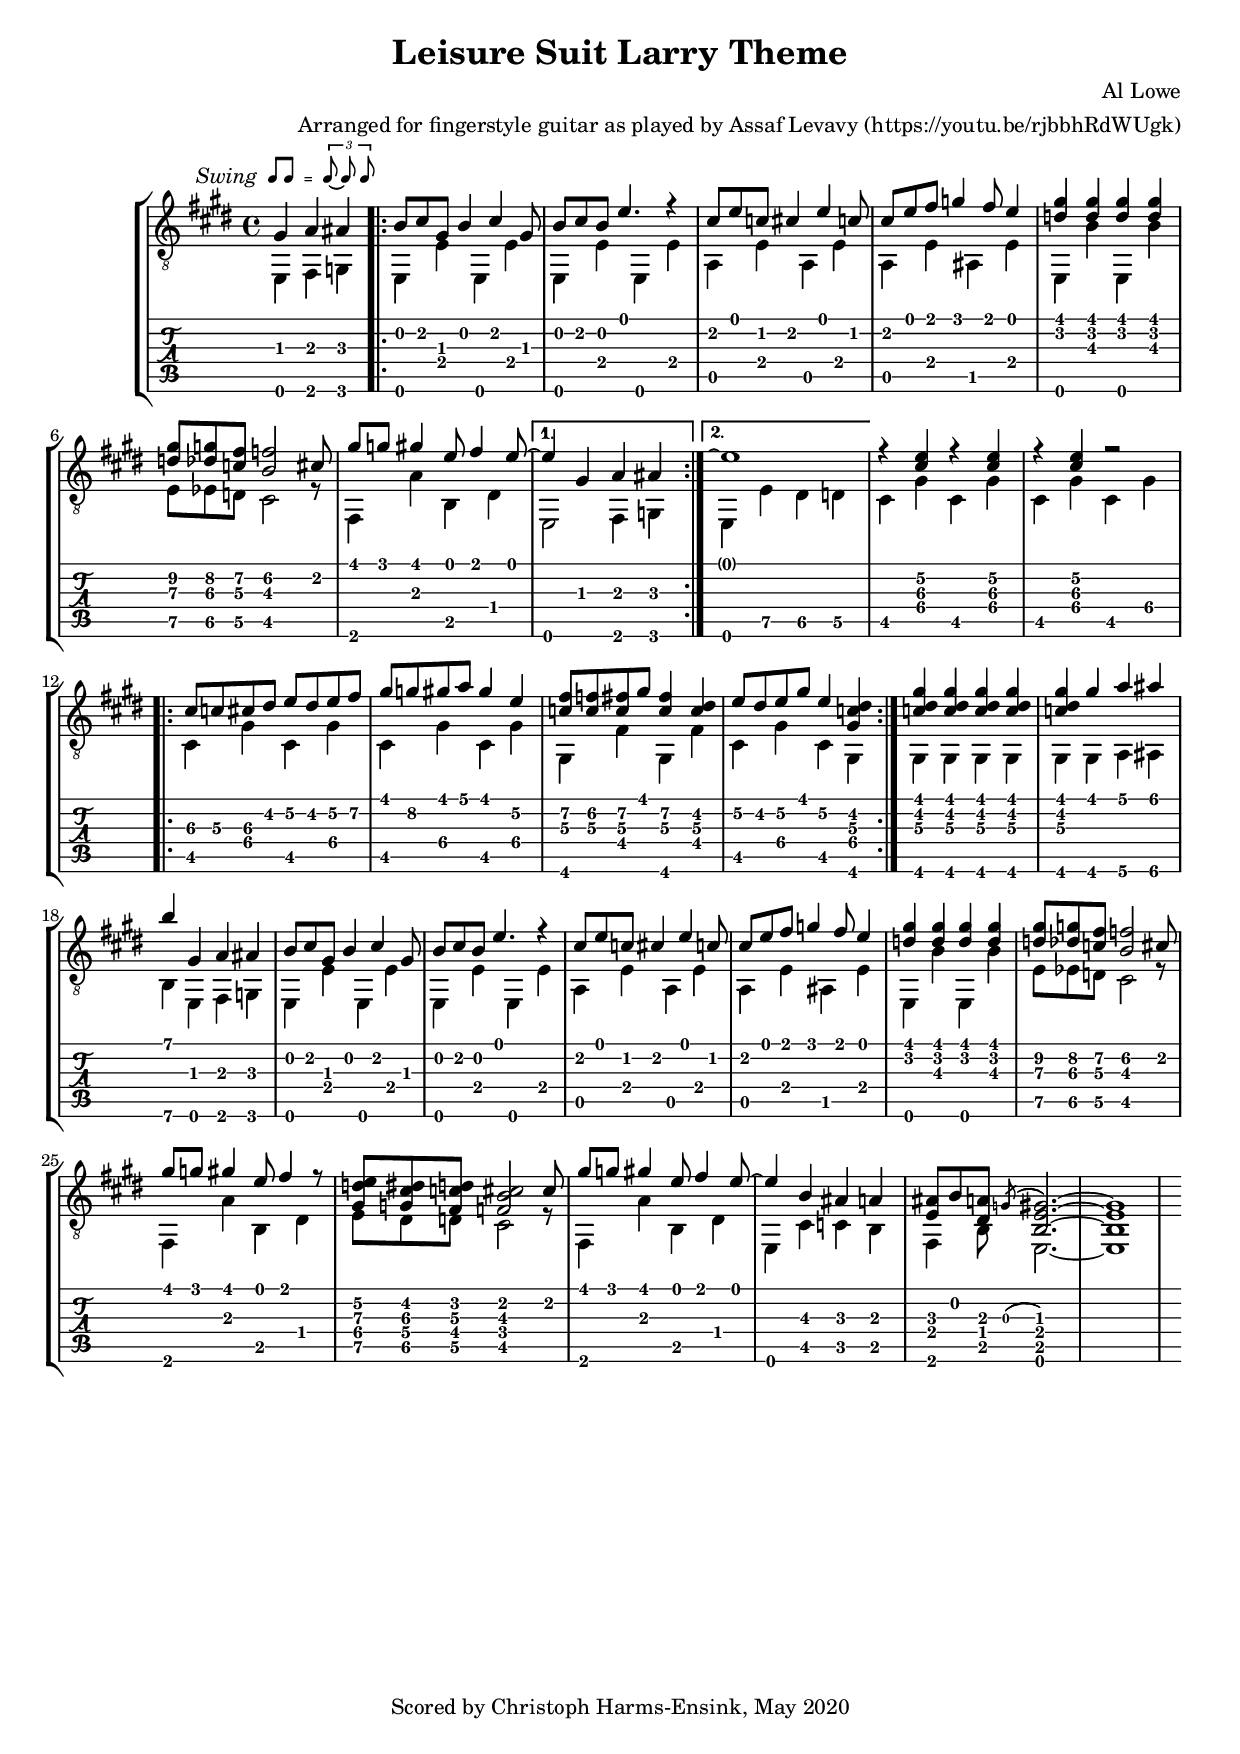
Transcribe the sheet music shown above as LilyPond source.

\version "2.18.2"

% make it fit on one page (default is 20)
#(set-global-staff-size 18.6)

\header  {
	title = "Leisure Suit Larry Theme"
	composer = "Al Lowe"
	arranger = \markup {Arranged for fingerstyle guitar  as played by Assaf Levavy (https://youtu.be/rjbbhRdWUgk)}
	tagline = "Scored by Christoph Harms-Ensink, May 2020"
}

upper = \relative c' {
	\key e \major
	\voiceOne
	\partial 4*3
	gis a ais |
  
  	\repeat volta 2 {
  		b8 cis8 gis8 b4 cis gis8 |
  		b8 cis8 b8 e4. r4 |
  		cis8 e8 c8 cis4 e  c8 |
  		cis8 e8 fis8 g4 fis8 e4 |
  		%\break
  
  		\repeat unfold 4 {<d gis>} |
  		<d\3 gis\2>8 <des\3 g\2>8 <c\3 fis\2>8 <b\3 f'\2>2 cis8 |
  		gis'8 g gis4 e8 fis4 e8~ |
  	}
  	\alternative {
		{e4 gis, a ais}
		{e'1\repeatTie}
  	}
	%\break
	
	r4 <cis\3 e\2> r4 <cis\3 e\2>
	r4 <cis\3 e\2> r2
	\repeat volta 2 {
		cis8\3 c\3 cis\3 dis e\2 dis e\2 fis\2
		gis g\2 gis a gis4 e\2
		%\break
	
		<c\3 fis\2>8 <c\3 f\2> <c\3 fis\2> gis' <c,\3 fis\2>4 <c\3 dis>
		e8\2 dis e\2 gis e4\2 <gis,\4 c\3 dis>
	}
	<c\3 dis gis> <c\3 dis gis> <c\3 dis gis> <c\3 dis gis>
	<c\3 dis gis> gis' a ais
	%\break
	
	b gis, a ais
	
	b8 cis8 gis8 b4 cis gis8 |
  	b8 cis8 b8 e4. r4 |
  	cis8 e8 c8 cis4 e  c8 |
  	cis8 e8 fis8 g4 fis8 e4 |
  	%\break
  
  	\repeat unfold 4 {<d gis>} |
  	<d\3 gis\2>8 <des\3 g\2>8 <c\3 fis\2>8 <b\3 f'\2>2 cis8 |
  	gis'8 g gis4 e8 fis4 r8
	<gis,\4 d'\3 e\2> <g\4 cis\3 dis\2> <fis\4 c'\3 d\2> <f\4 b\3 cis\2>2 cis'8
	%\break
	
	gis'8 g gis4 e8 fis4 e8~
	e4 b\3 ais a
	<e ais>8 b' <dis, a'> \acciaccatura g( <b, e gis>2.~) 
	<b e gis>1
}


lower = \relative c, {
  	\voiceTwo
  	\partial 4*3
  	e4 fis g |
  
  	\repeat volta 2 {
  		e e' e, e' |
  		e, e' e, e' |
  		a, e' a, e' |
  		a, e' ais, e' |
  		%\break
  
  		\repeat unfold 2 {e, b''\3} |
  		e,8\5 es8\5 d8\5 cis2 r8 |
  		fis,4 a' b, dis |
  	}
  	\alternative {
		{e,2 fis4 g}
		{e4 e'\5 dis\5 d\5}
	}
	%\break
	
	cis gis'\4 cis, gis'\4
	cis, gis'\4 cis, gis'\4
	\repeat volta 2 {
		cis, gis'\4 cis, gis'\4
		cis, gis'\4 cis, gis'\4
		%\break
	
		gis, fis' gis, fis'
		cis gis'\4 cis,4 gis
	}
	gis gis gis gis
	gis gis a\6 ais\6
	%\break
	
	b\6 e, fis g
	
	e e' e, e' |
  	e, e' e, e' |
  	a, e' a, e' |
  	a, e' ais, e' |
  	%\break
	
	\repeat unfold 2 {e, b''\3} |
  	e,8\5 es8\5 d8\5 cis2 r8 |
  	fis,4 a' b, dis |
	
	e8\5 dis\5 d\5 cis2 r8
	fis,4 a' b, dis |
	e,4 cis' c b
	fis b8 e,2.~
	e1	
}


rhythmMarkStaffReduce = #-3
rhythmMarkLabelFontSize = #-2

rhythmMark = #(define-music-function (parser location label musicI musicII ) (string? ly:music? ly:music?)
   #{
      \mark \markup {
        \line \general-align #Y #DOWN {
          \combine
            \italic \fontsize #rhythmMarkLabelFontSize $label
            \transparent \italic \fontsize #rhythmMarkLabelFontSize f

          \score {                     % 2nd column in line
            \new Staff \with {
              fontSize = #rhythmMarkStaffReduce
              \override StaffSymbol.staff-space = #(magstep rhythmMarkStaffReduce)
              \override StaffSymbol.line-count = #0
              \override VerticalAxisGroup.Y-extent = #'(-0.85 . 4)
            }

            {
              \relative c' { \stemUp $musicI }
             
%             \override Score.SpacingSpanner.strict-note-spacing = ##t
              \once \override Score.TextScript.Y-offset = #-0.4
              s4.^\markup{ \halign #-1 \italic "=" }
              
              \relative c' { \stemUp $musicII }
            } 
            
            \layout {
              ragged-right= ##t
              indent = 0
              \context {
                \Staff
                \remove "Clef_engraver"
                \remove "Time_signature_engraver"
              }
            } % layout end

          } % Score end

        } % line end
      } % markup end
   #})
   
rhyMarkI = { b'1*1/8 }

rhyMarkII = { b'2*1/4 }

rhyMarkIV = { b'4*1/2 }

rhyMarkEighth = { b'8 }

rhyMarkIIEighths = {
  % \override Score.SpacingSpanner.common-shortest-duration = #(ly:make-moment 1/4) % tight
  \override Score.SpacingSpanner.common-shortest-duration = #(ly:make-moment 3/16) % even
  b'8[ b8]
}
rhyMarkTriplets = {
  % \override Score.SpacingSpanner.common-shortest-duration = #(ly:make-moment 1/2) % super-tight
  % \override Score.SpacingSpanner.common-shortest-duration = #(ly:make-moment 1/4) % tight
  \override Score.SpacingSpanner.common-shortest-duration = #(ly:make-moment 3/16) % even
  \tuplet 3/2 { b'4 b8 }
}
rhyMarkSlurredTriplets = {
  % \override Score.SpacingSpanner.common-shortest-duration = #(ly:make-moment 1/4) % tight
  % \override Score.SpacingSpanner.common-shortest-duration = #(ly:make-moment 5/32) % slighty tighter as even
  \override Score.SpacingSpanner.common-shortest-duration = #(ly:make-moment 1/8) % even
  \tuplet 3/2 { b'8 ~ b8 b8 }
}
rhyMarkDottedEighths = {
  % \override Score.SpacingSpanner.common-shortest-duration = #(ly:make-moment 1/4) % tight
  \override Score.SpacingSpanner.common-shortest-duration = #(ly:make-moment 3/16) % even
  % \override Score.SpacingSpanner.common-shortest-duration = #(ly:make-moment 1/8) % loose
  { b'8.[ b16*2] }
}


\score {
    \new StaffGroup = "tab with traditional" <<
      \new Staff = "guitar traditional" <<
	  	\once \override Score.RehearsalMark.X-offset = #5  % td
    	\rhythmMark #"Swing" \rhyMarkIIEighths \rhyMarkSlurredTriplets
        \clef "treble_8"
        \context Voice = "upper" \upper
        \context Voice = "lower" \lower
      >>
	  %\new Staff = "guitar bass"  <<
	  %	\clef "bass"
	  %	\context Voice = "lower" \lower
	  %>>
      \new TabStaff = "guitar tab" <<
        \context TabVoice = "upper" \upper
        \context TabVoice = "lower" \lower
      >>
    >>
  \layout {
  	% remove string number indicators from traditional staff
	% we do not need them since we have the tab staff along with
	% the traditional one
  	\override StringNumber #'stencil = ##f
  }
}

\score {
  \unfoldRepeats
  \new Staff = "guitar traditional" <<
  	\clef "treble_8"
  	\context Voice = "upper" \upper
  	\context Voice = "lower" \lower
  >>
  \midi {
  	\tempo 4 = 140
  }
}